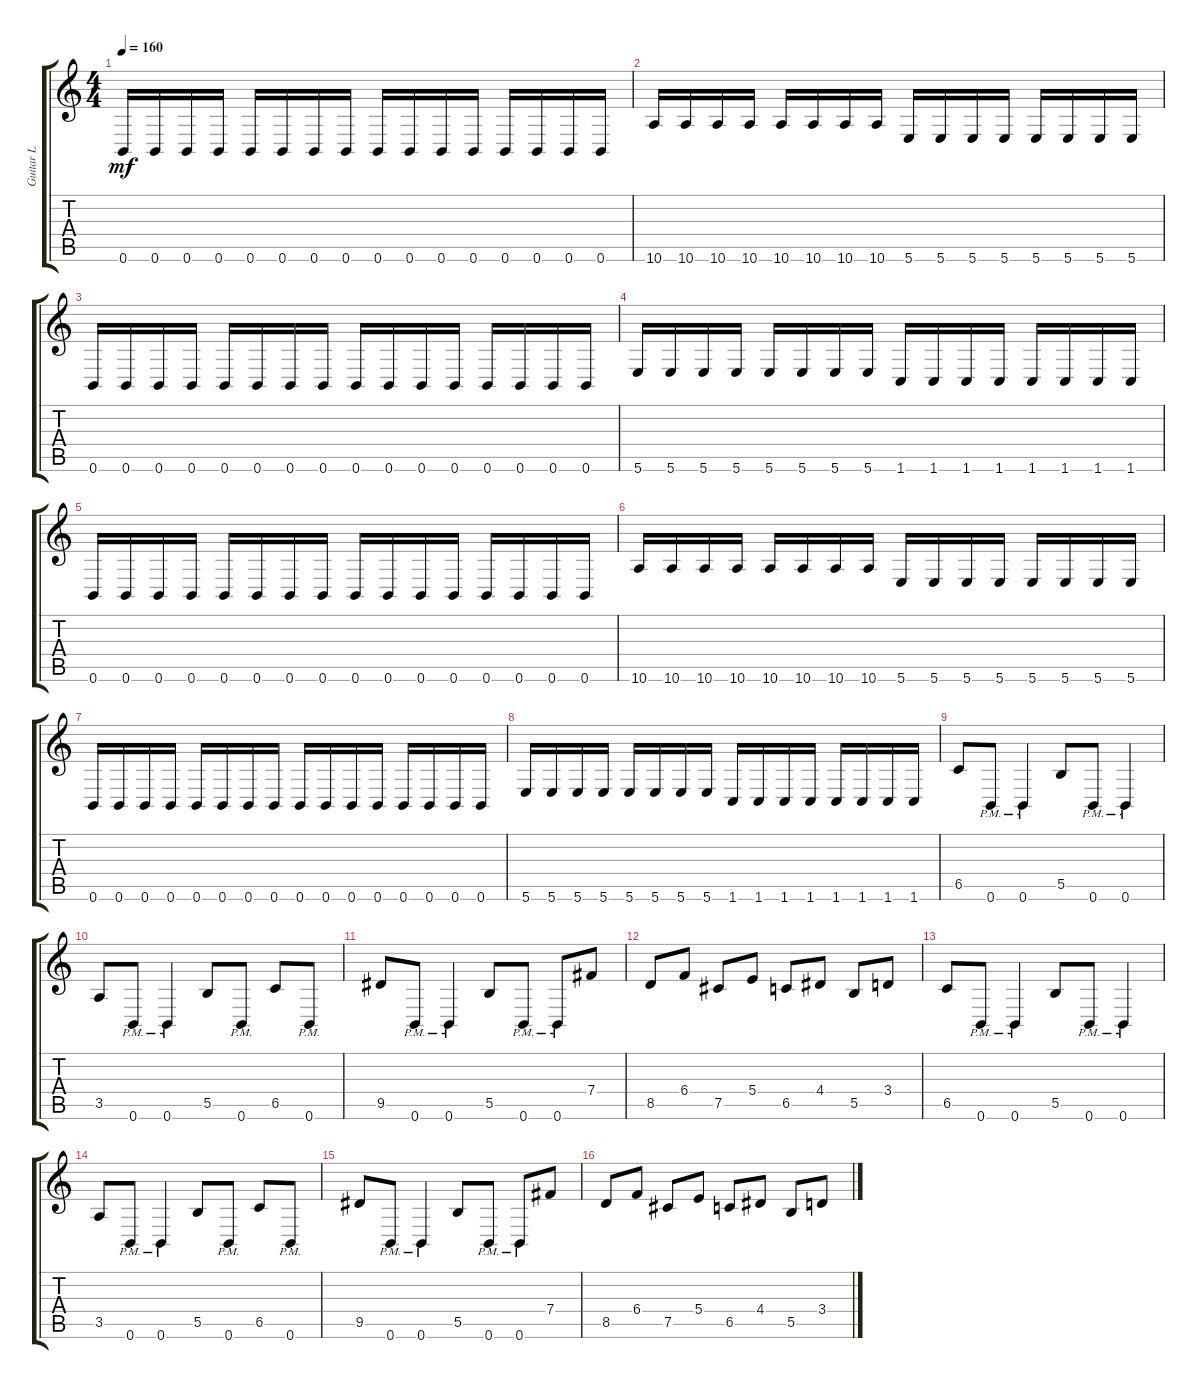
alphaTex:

\track ("Guitar L" "Guitar L") {instrument distortionguitar}
\staff {score tabs}
\tuning (Db4 Ab3 E3 B2 Gb2 B1) {hide}
\ts (4 4)
\tempo 160
\clef g2
\ks c
0.6.16{dy mf} 0.6.16 0.6.16 0.6.16 0.6.16 0.6.16 0.6.16 0.6.16 0.6.16 0.6.16 0.6.16 0.6.16 0.6.16 0.6.16 0.6.16 0.6.16 |
10.6.16 10.6.16 10.6.16 10.6.16 10.6.16 10.6.16 10.6.16 10.6.16 5.6.16 5.6.16 5.6.16 5.6.16 5.6.16 5.6.16 5.6.16 5.6.16 |
0.6.16 0.6.16 0.6.16 0.6.16 0.6.16 0.6.16 0.6.16 0.6.16 0.6.16 0.6.16 0.6.16 0.6.16 0.6.16 0.6.16 0.6.16 0.6.16 |
5.6.16 5.6.16 5.6.16 5.6.16 5.6.16 5.6.16 5.6.16 5.6.16 1.6.16 1.6.16 1.6.16 1.6.16 1.6.16 1.6.16 1.6.16 1.6.16 |
0.6.16 0.6.16 0.6.16 0.6.16 0.6.16 0.6.16 0.6.16 0.6.16 0.6.16 0.6.16 0.6.16 0.6.16 0.6.16 0.6.16 0.6.16 0.6.16 |
10.6.16 10.6.16 10.6.16 10.6.16 10.6.16 10.6.16 10.6.16 10.6.16 5.6.16 5.6.16 5.6.16 5.6.16 5.6.16 5.6.16 5.6.16 5.6.16 |
0.6.16 0.6.16 0.6.16 0.6.16 0.6.16 0.6.16 0.6.16 0.6.16 0.6.16 0.6.16 0.6.16 0.6.16 0.6.16 0.6.16 0.6.16 0.6.16 |
5.6.16 5.6.16 5.6.16 5.6.16 5.6.16 5.6.16 5.6.16 5.6.16 1.6.16 1.6.16 1.6.16 1.6.16 1.6.16 1.6.16 1.6.16 1.6.16 |
6.5.8 0.6{pm}.8 0.6{pm}.4 5.5.8 0.6{pm}.8 0.6{pm}.4 |
3.5.8 0.6{pm}.8 0.6{pm}.4 5.5.8 0.6{pm}.8 6.5.8 0.6{pm}.8 |
9.5.8 0.6{pm}.8 0.6{pm}.4 5.5.8 0.6{pm}.8 0.6{pm}.8 7.4.8 |
8.5.8 6.4.8 7.5.8 5.4.8 6.5.8 4.4.8 5.5.8 3.4.8 |
6.5.8 0.6{pm}.8 0.6{pm}.4 5.5.8 0.6{pm}.8 0.6{pm}.4 |
3.5.8 0.6{pm}.8 0.6{pm}.4 5.5.8 0.6{pm}.8 6.5.8 0.6{pm}.8 |
9.5.8 0.6{pm}.8 0.6{pm}.4 5.5.8 0.6{pm}.8 0.6{pm}.8 7.4.8 |
8.5.8 6.4.8 7.5.8 5.4.8 6.5.8 4.4.8 5.5.8 3.4.8
